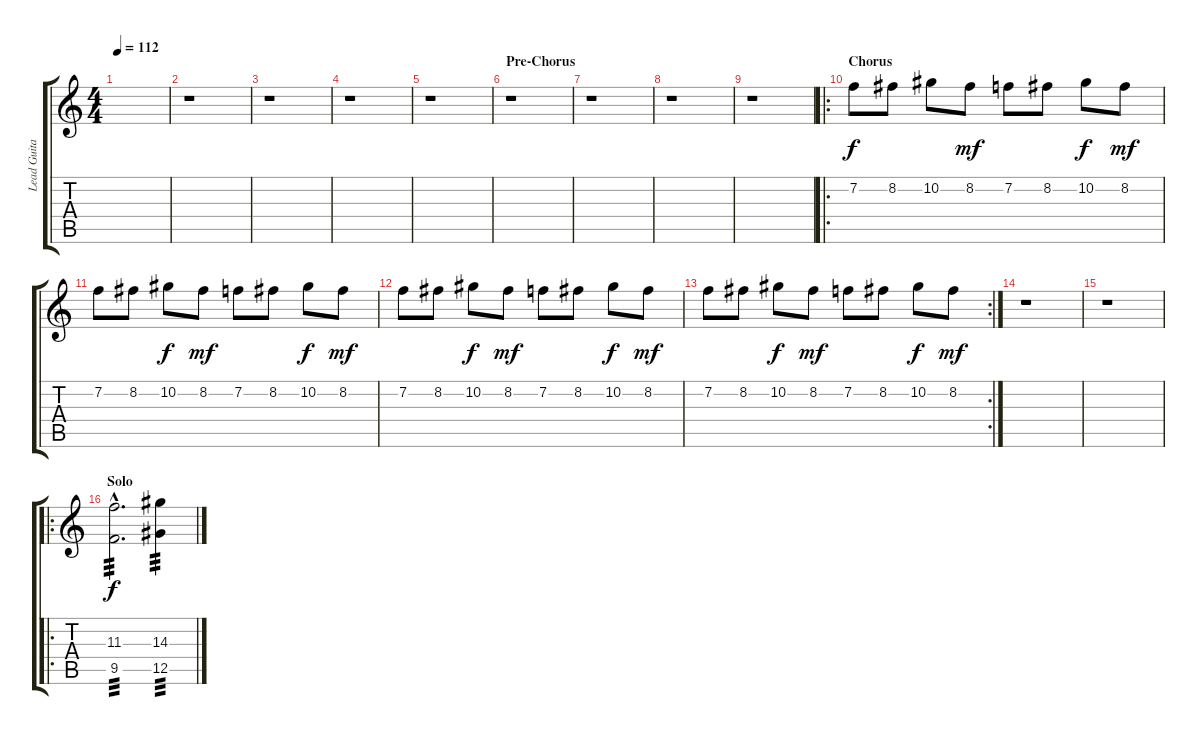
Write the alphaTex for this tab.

\track ("Lead Guitar" "Lead Guita") {instrument overdrivenguitar}
\staff {score tabs}
\tuning (Eb4 Bb3 Gb3 Db3 Ab2 Eb2) {hide}
\ts (4 4)
\tempo 112
\clef g2
\ks c
|
r.1 |
r.1 |
r.1 |
r.1 |
\section ("" "Pre-Chorus")
r.1 |
r.1 |
r.1 |
r.1 |
\ro
\section ("" "Chorus")
7.2.8 8.2.8 10.2.8{dy f} 8.2.8{dy mf} 7.2.8 8.2.8 10.2.8{dy f} 8.2.8{dy mf} |
7.2.8 8.2.8 10.2.8{dy f} 8.2.8{dy mf} 7.2.8 8.2.8 10.2.8{dy f} 8.2.8{dy mf} |
7.2.8 8.2.8 10.2.8{dy f} 8.2.8{dy mf} 7.2.8 8.2.8 10.2.8{dy f} 8.2.8{dy mf} |
\rc 2
7.2.8 8.2.8 10.2.8{dy f} 8.2.8{dy mf} 7.2.8 8.2.8 10.2.8{dy f} 8.2.8{dy mf} |
r.1 |
r.1 |
\ro
\section ("" "Solo")
(11.3{hac} 9.5{hac}).2{d tp 3 dy f} (14.3 12.5).4{tp 3}
